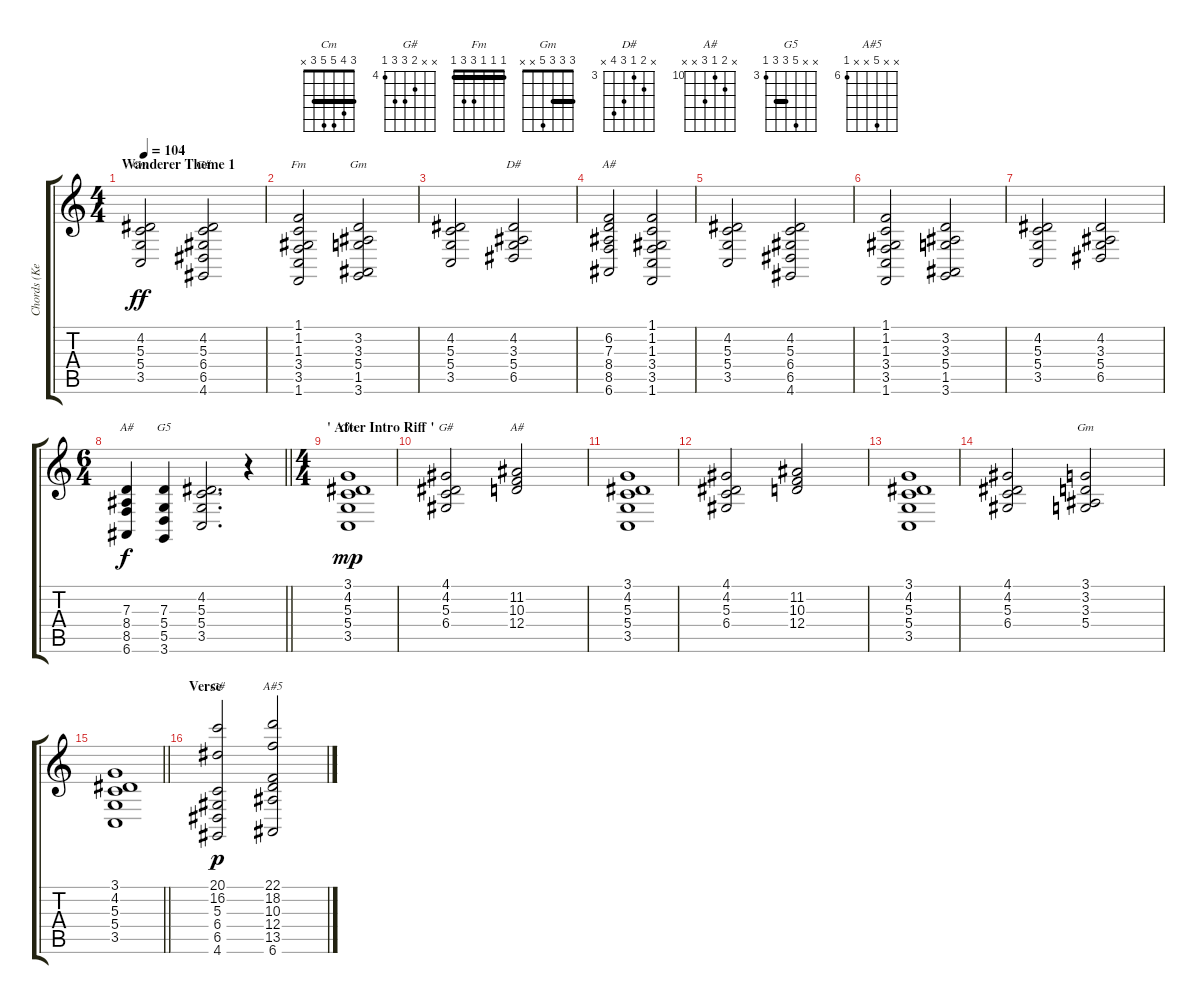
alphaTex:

\track ("Chords (Keyboards)" "Chords (Ke") {instrument choiraahs}
\staff {score tabs}
\tuning (E4 B3 G3 D3 A2 E2) {hide}
\chord ("Cm" x 4 5 5 3 x)
\chord ("G#" x 4 5 6 6 4) {firstfret 4 barre 4}
\chord ("Fm" 1 1 1 3 3 1) {barre 1}
\chord ("Gm" x 3 3 5 1 3) {barre 3}
\chord ("D#" x 4 3 5 6 x) {firstfret 3}
\chord ("A#" x 6 7 8 8 6) {firstfret 6 barre 6}
\chord ("A#" x x 7 8 8 6) {firstfret 6}
\chord ("G5" x x 7 5 5 3) {firstfret 3 barre 5}
\chord ("Cm" 3 4 5 5 3 x) {barre 3}
\chord ("G#" 4 4 5 6 x x) {firstfret 4 barre 4}
\chord ("A#" x 11 10 12 x x) {firstfret 10}
\chord ("Gm" 3 3 3 5 x x) {barre 3}
\chord ("G#" x x 5 6 6 4) {firstfret 4}
\chord ("A#5" x x 10 x x 6) {firstfret 6}
\ts (4 4)
\section ("" "Wanderer Theme 1")
\tempo 104
\clef g2
\ks c
(4.2 5.3 5.4 3.5).2{ch "Cm" dy ff} (4.2 5.3 6.4 6.5 4.6).2{ch "G#"} |
(1.1 1.2 1.3 3.4 3.5 1.6).2{ch "Fm"} (3.2 3.3 5.4 1.5 3.6).2{ch "Gm"} |
(4.2 5.3 5.4 3.5).2 (4.2 3.3 5.4 6.5).2{ch "D#"} |
(6.2 7.3 8.4 8.5 6.6).2{ch "A#"} (1.1 1.2 1.3 3.4 3.5 1.6).2 |
(4.2 5.3 5.4 3.5).2 (4.2 5.3 6.4 6.5 4.6).2 |
(1.1 1.2 1.3 3.4 3.5 1.6).2 (3.2 3.3 5.4 1.5 3.6).2 |
(4.2 5.3 5.4 3.5).2 (4.2 3.3 5.4 6.5).2 |
\ts (6 4)
\barLineRight lightlight
(7.3 8.4 8.5 6.6).4{ch "A#" dy f} (7.3 5.4 5.5 3.6).4{ch "G5"} (4.2 5.3 5.4 3.5).2{d} r.4 |
\ts (4 4)
\section ("" "' After Intro Riff '")
(3.1 4.2 5.3 5.4 3.5).1{ch "Cm" dy mp} |
(4.1 4.2 5.3 6.4).2{ch "G#"} (11.2 10.3 12.4).2{ch "A#"} |
(3.1 4.2 5.3 5.4 3.5).1 |
(4.1 4.2 5.3 6.4).2 (11.2 10.3 12.4).2 |
(3.1 4.2 5.3 5.4 3.5).1 |
(4.1 4.2 5.3 6.4).2 (3.1 3.2 3.3 5.4).2{ch "Gm"} |
\barLineRight lightlight
(3.1 4.2 5.3 5.4 3.5).1 |
\section ("" "Verse")
(20.1 16.2 5.3 6.4 6.5 4.6).2{ch "G#" dy p} (22.1 18.2 10.3 12.4 13.5 6.6).2{ch "A#5"}
